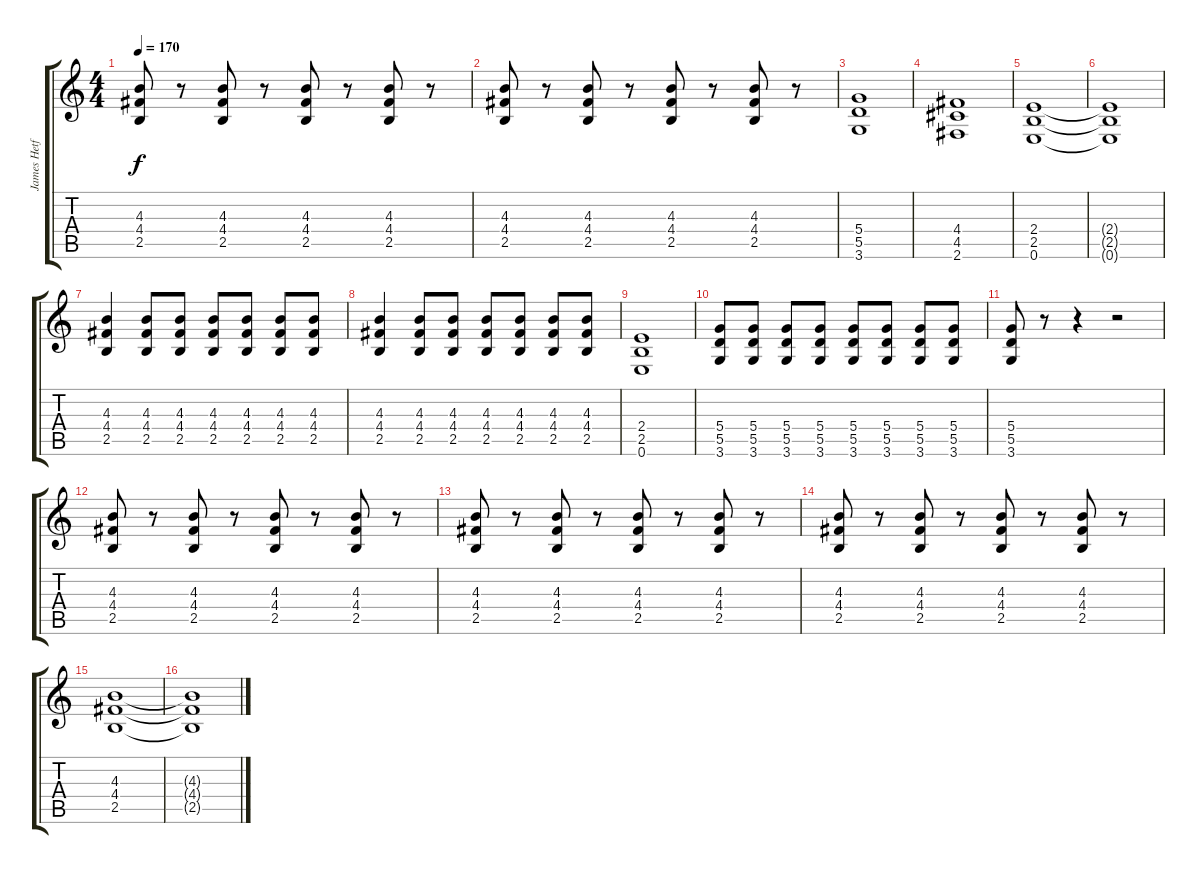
\track ("James Hetfield" "James Hetf") {instrument distortionguitar}
\staff {score tabs}
\tuning (E4 B3 G3 D3 A2 E2) {hide}
\ts (4 4)
\tempo 170
\clef g2
\ks c
(4.3 4.4 2.5).8{dy f} r.8 (4.3 4.4 2.5).8 r.8 (4.3 4.4 2.5).8 r.8 (4.3 4.4 2.5).8 r.8 |
(4.3 4.4 2.5).8 r.8 (4.3 4.4 2.5).8 r.8 (4.3 4.4 2.5).8 r.8 (4.3 4.4 2.5).8 r.8 |
(5.4 5.5 3.6).1 |
(4.4 4.5 2.6).1 |
(2.4 2.5 0.6).1 |
(2.4{t} 2.5{t} 0.6{t}).1 |
(4.3 4.4 2.5).4 (4.3 4.4 2.5).8 (4.3 4.4 2.5).8 (4.3 4.4 2.5).8 (4.3 4.4 2.5).8 (4.3 4.4 2.5).8 (4.3 4.4 2.5).8 |
(4.3 4.4 2.5).4 (4.3 4.4 2.5).8 (4.3 4.4 2.5).8 (4.3 4.4 2.5).8 (4.3 4.4 2.5).8 (4.3 4.4 2.5).8 (4.3 4.4 2.5).8 |
(2.4 2.5 0.6).1 |
(5.4 5.5 3.6).8 (5.4 5.5 3.6).8 (5.4 5.5 3.6).8 (5.4 5.5 3.6).8 (5.4 5.5 3.6).8 (5.4 5.5 3.6).8 (5.4 5.5 3.6).8 (5.4 5.5 3.6).8 |
(5.4 5.5 3.6).8 r.8 r.4 r.2 |
(4.3 4.4 2.5).8 r.8 (4.3 4.4 2.5).8 r.8 (4.3 4.4 2.5).8 r.8 (4.3 4.4 2.5).8 r.8 |
(4.3 4.4 2.5).8 r.8 (4.3 4.4 2.5).8 r.8 (4.3 4.4 2.5).8 r.8 (4.3 4.4 2.5).8 r.8 |
(4.3 4.4 2.5).8 r.8 (4.3 4.4 2.5).8 r.8 (4.3 4.4 2.5).8 r.8 (4.3 4.4 2.5).8 r.8 |
(4.3 4.4 2.5).1 |
(4.3{t} 4.4{t} 2.5{t}).1
